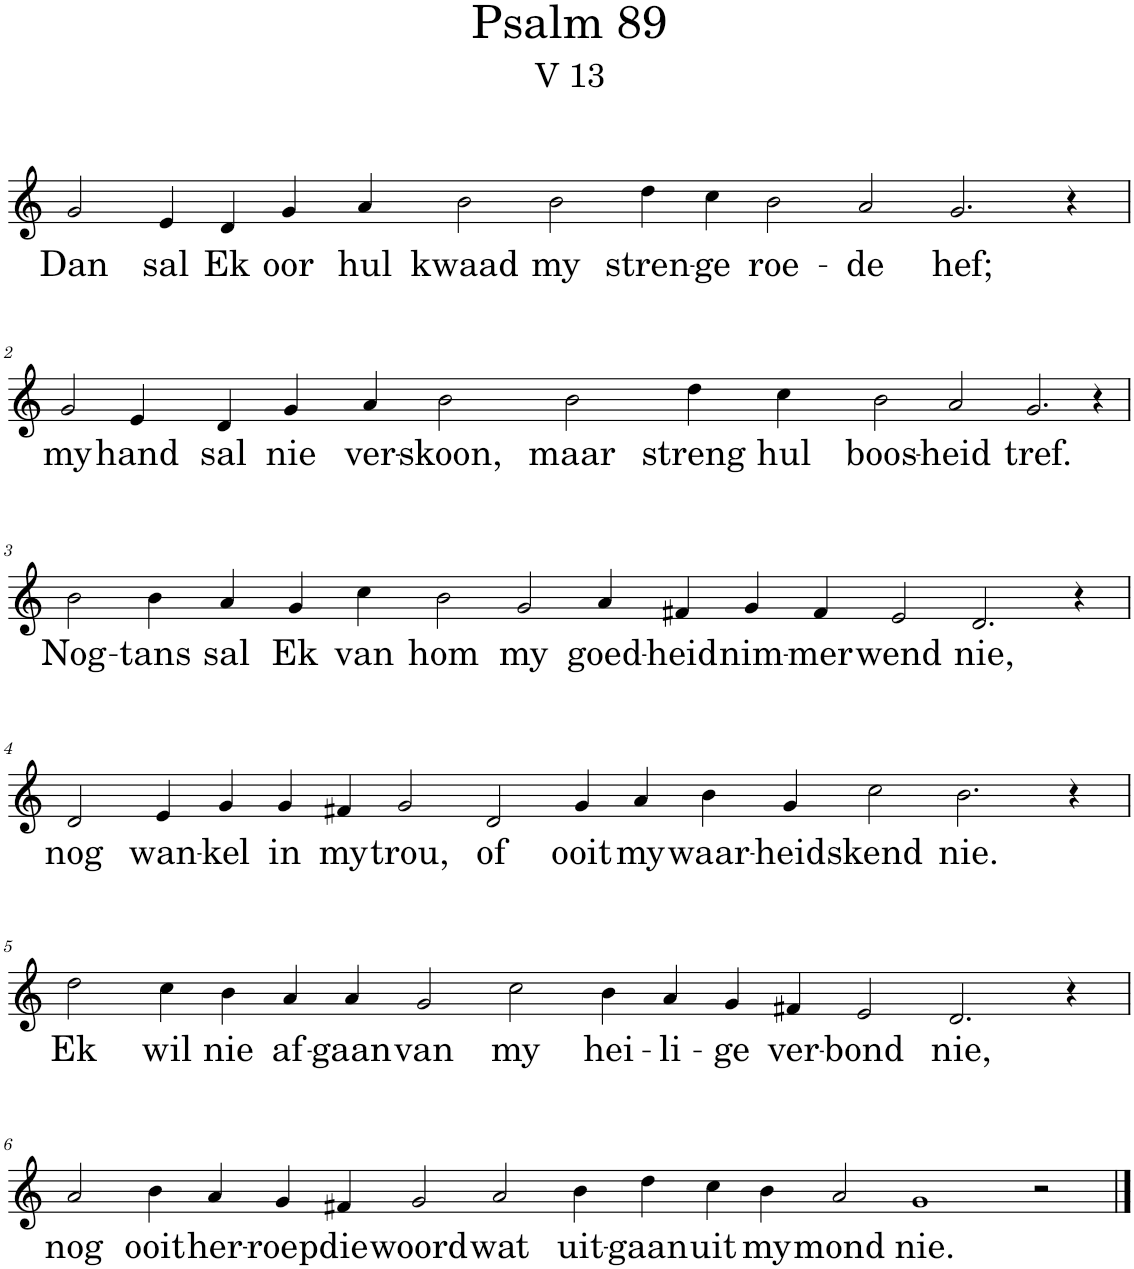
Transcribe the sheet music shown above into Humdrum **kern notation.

**kern	**text
*part1	*part1
*staff1	*staff1
*I"Pipe Organ	*
*I'Org.	*
*clefG2	*
*k[]	*
*M20/4	*
=1	=1
!	!LO:LY:b
2g/	Dan
!	!LO:LY:b
4e/	sal
!	!LO:LY:b
4d/	Ek
!	!LO:LY:b
4g/	oor
!	!LO:LY:b
4a/	hul
!	!LO:LY:b
2b\	kwaad
!	!LO:LY:b
2b\	my
!	!LO:LY:b
4dd\	stren-
!	!LO:LY:b
4cc\	-ge
!	!LO:LY:b
2b\	roe-
!	!LO:LY:b
2a/	-de
!	!LO:LY:b
2.g/	hef;
4r	.
!!LO:LB:g=z
=2	=2
!	!LO:LY:b
2g/	my
!	!LO:LY:b
4e/	hand
!	!LO:LY:b
4d/	sal
!	!LO:LY:b
4g/	nie
!	!LO:LY:b
4a/	ver-
!	!LO:LY:b
2b\	-skoon,
!	!LO:LY:b
2b\	maar
!	!LO:LY:b
4dd\	streng
!	!LO:LY:b
4cc\	hul
!	!LO:LY:b
2b\	boos-
!	!LO:LY:b
2a/	-heid
!	!LO:LY:b
2.g/	tref.
4r	.
!!LO:LB:g=z
=3	=3
!	!LO:LY:b
2b\	Nog-
!	!LO:LY:b
4b\	-tans
!	!LO:LY:b
4a/	sal
!	!LO:LY:b
4g/	Ek
!	!LO:LY:b
4cc\	van
!	!LO:LY:b
2b\	hom
!	!LO:LY:b
2g/	my
!	!LO:LY:b
4a/	goed-
!	!LO:LY:b
4f#X/	-heid
!	!LO:LY:b
4g/	nim-
!	!LO:LY:b
4f#/	-mer
!	!LO:LY:b
2e/	wend
!	!LO:LY:b
2.d/	nie,
4r	.
!!LO:LB:g=z
=4	=4
!	!LO:LY:b
2d/	nog
!	!LO:LY:b
4e/	wan-
!	!LO:LY:b
4g/	-kel
!	!LO:LY:b
4g/	in
!	!LO:LY:b
4f#X/	my
!	!LO:LY:b
2g/	trou,
!	!LO:LY:b
2d/	of
!	!LO:LY:b
4g/	ooit
!	!LO:LY:b
4a/	my
!	!LO:LY:b
4b\	waar-
!	!LO:LY:b
4g/	-heid
!	!LO:LY:b
2cc\	skend
!	!LO:LY:b
2.b\	nie.
4r	.
!!LO:LB:g=z
=5	=5
!	!LO:LY:b
2dd\	Ek
!	!LO:LY:b
4cc\	wil
!	!LO:LY:b
4b\	nie
!	!LO:LY:b
4a/	af-
!	!LO:LY:b
4a/	-gaan
!	!LO:LY:b
2g/	van
!	!LO:LY:b
2cc\	my
!	!LO:LY:b
4b\	hei-
!	!LO:LY:b
4a/	-li-
!	!LO:LY:b
4g/	-ge
!	!LO:LY:b
4f#X/	ver-
!	!LO:LY:b
2e/	-bond
!	!LO:LY:b
2.d/	nie,
4r	.
!!LO:LB:g=z
=6	=6
*M22/4	*
!	!LO:LY:b
2a/	nog
!	!LO:LY:b
4b\	ooit
!	!LO:LY:b
4a/	her-
!	!LO:LY:b
4g/	-roep
!	!LO:LY:b
4f#X/	die
!	!LO:LY:b
2g/	woord
!	!LO:LY:b
2a/	wat
!	!LO:LY:b
4b\	uit-
!	!LO:LY:b
4dd\	-gaan
!	!LO:LY:b
4cc\	uit
!	!LO:LY:b
4b\	my
!	!LO:LY:b
2a/	mond
!	!LO:LY:b
1g	nie.
2r	.
==	==
*-	*-
